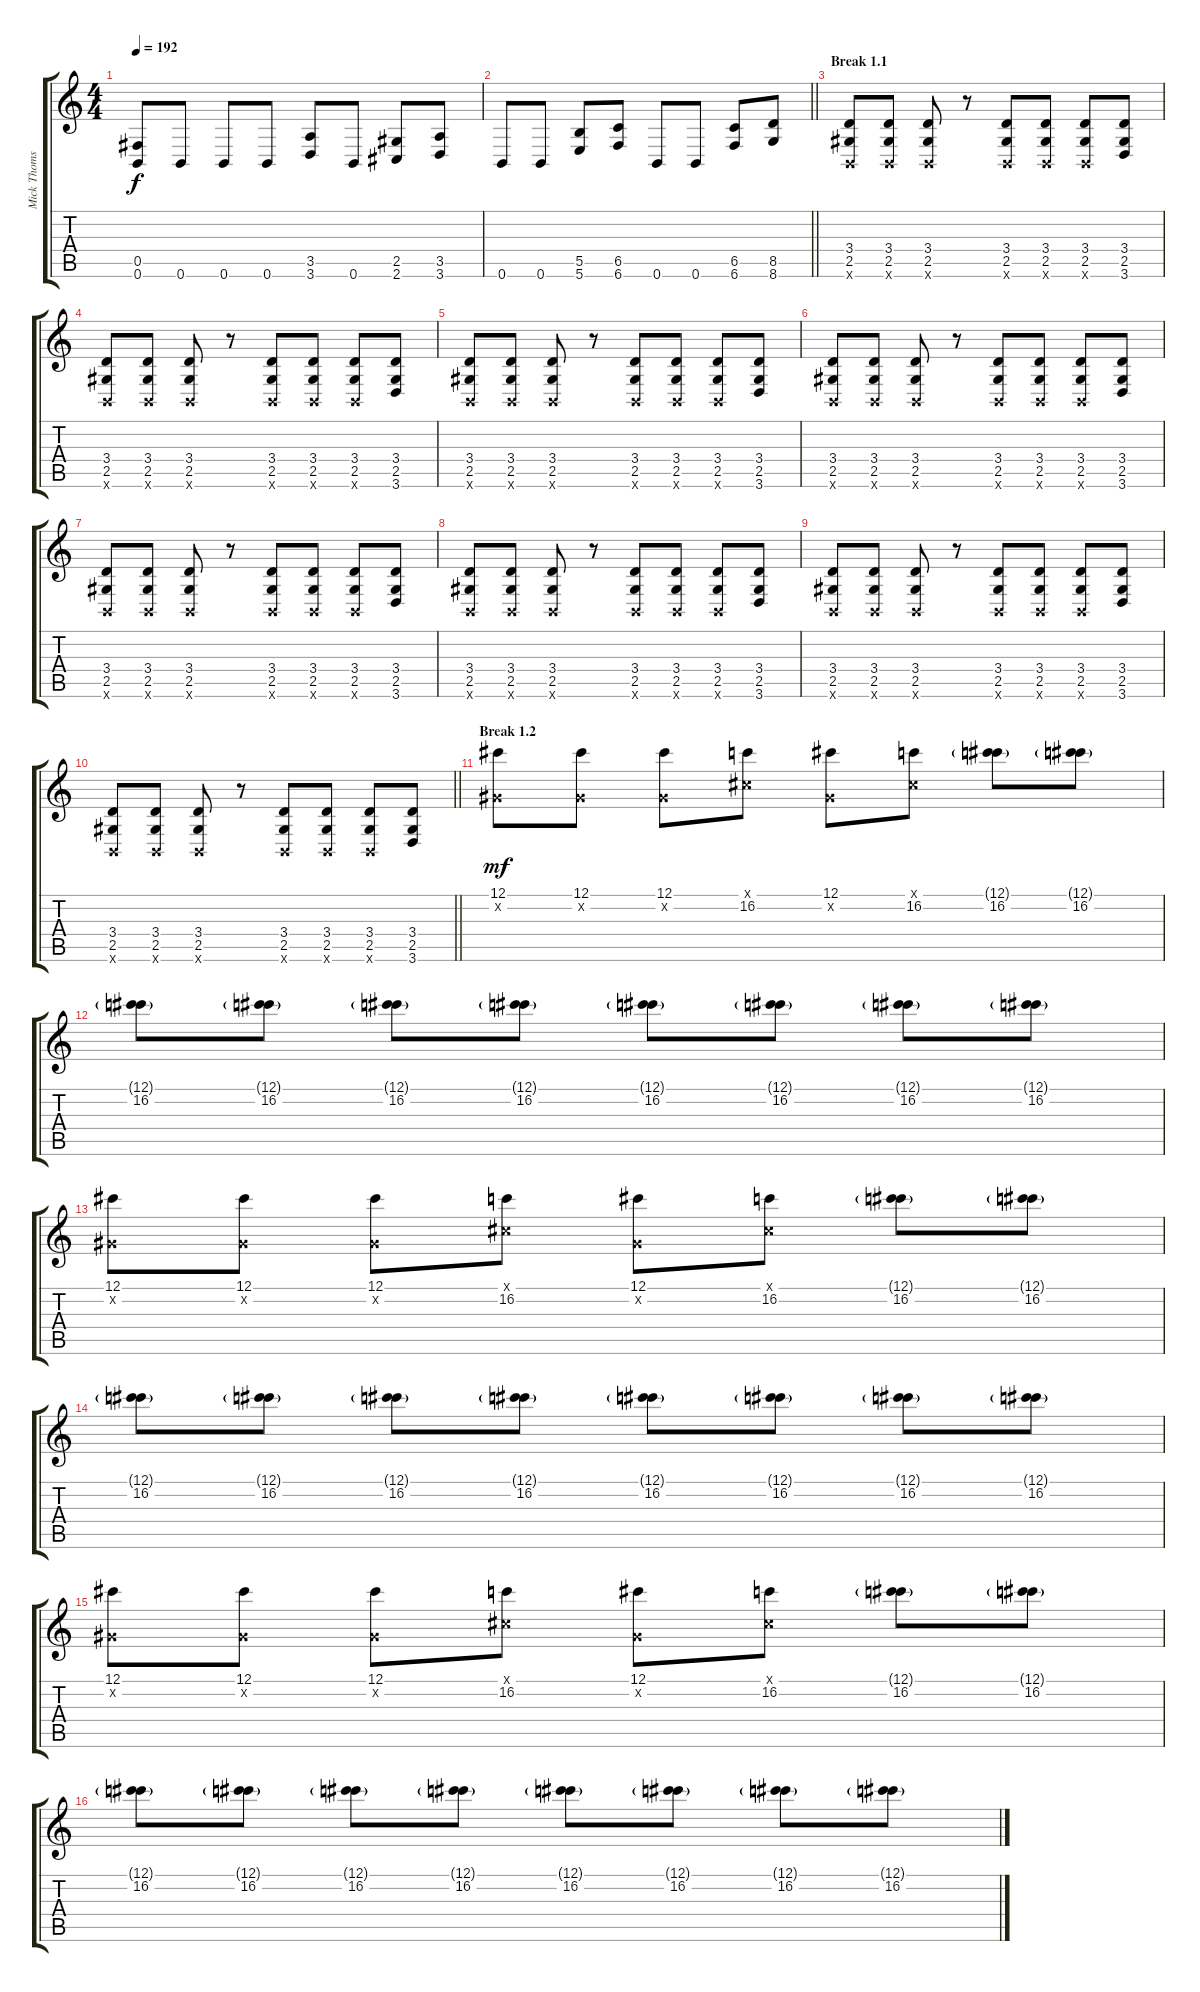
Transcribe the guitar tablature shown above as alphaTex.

\track ("Mick Thomson" "Mick Thoms") {instrument distortionguitar}
\staff {score tabs}
\tuning (Db4 Ab3 E3 B2 Gb2 B1) {hide}
\ts (4 4)
\tempo 192
\clef g2
\ks c
(0.5 0.6).8{dy f} 0.6.8 0.6.8 0.6.8 (3.5 3.6).8 0.6.8 (2.5 2.6).8 (3.5 3.6).8 |
\barLineRight lightlight
0.6.8 0.6.8 (5.5 5.6).8 (6.5 6.6).8 0.6.8 0.6.8 (6.5 6.6).8 (8.5 8.6).8 |
\section ("" "Break 1.1")
(3.4 2.5 0.6{x}).8 (3.4 2.5 0.6{x}).8 (3.4 2.5 0.6{x}).8 r.8 (3.4 2.5 0.6{x}).8 (3.4 2.5 0.6{x}).8 (3.4 2.5 0.6{x}).8 (3.4 2.5 3.6).8 |
(3.4 2.5 0.6{x}).8 (3.4 2.5 0.6{x}).8 (3.4 2.5 0.6{x}).8 r.8 (3.4 2.5 0.6{x}).8 (3.4 2.5 0.6{x}).8 (3.4 2.5 0.6{x}).8 (3.4 2.5 3.6).8 |
(3.4 2.5 0.6{x}).8 (3.4 2.5 0.6{x}).8 (3.4 2.5 0.6{x}).8 r.8 (3.4 2.5 0.6{x}).8 (3.4 2.5 0.6{x}).8 (3.4 2.5 0.6{x}).8 (3.4 2.5 3.6).8 |
(3.4 2.5 0.6{x}).8 (3.4 2.5 0.6{x}).8 (3.4 2.5 0.6{x}).8 r.8 (3.4 2.5 0.6{x}).8 (3.4 2.5 0.6{x}).8 (3.4 2.5 0.6{x}).8 (3.4 2.5 3.6).8 |
(3.4 2.5 0.6{x}).8 (3.4 2.5 0.6{x}).8 (3.4 2.5 0.6{x}).8 r.8 (3.4 2.5 0.6{x}).8 (3.4 2.5 0.6{x}).8 (3.4 2.5 0.6{x}).8 (3.4 2.5 3.6).8 |
(3.4 2.5 0.6{x}).8 (3.4 2.5 0.6{x}).8 (3.4 2.5 0.6{x}).8 r.8 (3.4 2.5 0.6{x}).8 (3.4 2.5 0.6{x}).8 (3.4 2.5 0.6{x}).8 (3.4 2.5 3.6).8 |
(3.4 2.5 0.6{x}).8 (3.4 2.5 0.6{x}).8 (3.4 2.5 0.6{x}).8 r.8 (3.4 2.5 0.6{x}).8 (3.4 2.5 0.6{x}).8 (3.4 2.5 0.6{x}).8 (3.4 2.5 3.6).8 |
\barLineRight lightlight
(3.4 2.5 0.6{x}).8 (3.4 2.5 0.6{x}).8 (3.4 2.5 0.6{x}).8 r.8 (3.4 2.5 0.6{x}).8 (3.4 2.5 0.6{x}).8 (3.4 2.5 0.6{x}).8 (3.4 2.5 3.6).8 |
\section ("" "Break 1.2")
(12.1 0.2{x}).8{dy mf volume 16 instrument distortionguitar} (12.1 0.2{x}).8 (12.1 0.2{x}).8 (0.1{x} 16.2).8 (12.1 0.2{x}).8 (0.1{x} 16.2).8 (12.1{g} 16.2).8 (12.1{g} 16.2).8 |
(12.1{g} 16.2).8 (12.1{g} 16.2).8 (12.1{g} 16.2).8 (12.1{g} 16.2).8 (12.1{g} 16.2).8 (12.1{g} 16.2).8 (12.1{g} 16.2).8 (12.1{g} 16.2).8 |
(12.1 0.2{x}).8 (12.1 0.2{x}).8 (12.1 0.2{x}).8 (0.1{x} 16.2).8 (12.1 0.2{x}).8 (0.1{x} 16.2).8 (12.1{g} 16.2).8 (12.1{g} 16.2).8 |
(12.1{g} 16.2).8 (12.1{g} 16.2).8 (12.1{g} 16.2).8 (12.1{g} 16.2).8 (12.1{g} 16.2).8 (12.1{g} 16.2).8 (12.1{g} 16.2).8 (12.1{g} 16.2).8 |
(12.1 0.2{x}).8 (12.1 0.2{x}).8 (12.1 0.2{x}).8 (0.1{x} 16.2).8 (12.1 0.2{x}).8 (0.1{x} 16.2).8 (12.1{g} 16.2).8 (12.1{g} 16.2).8 |
(12.1{g} 16.2).8 (12.1{g} 16.2).8 (12.1{g} 16.2).8 (12.1{g} 16.2).8 (12.1{g} 16.2).8 (12.1{g} 16.2).8 (12.1{g} 16.2).8 (12.1{g} 16.2).8
